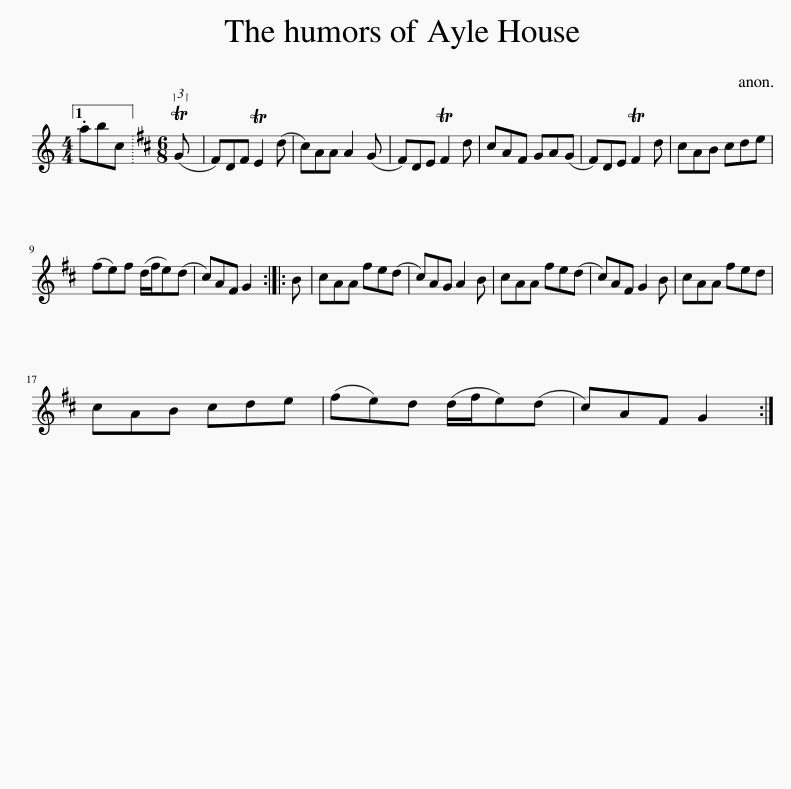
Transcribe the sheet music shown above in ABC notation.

X:1
L:1/8
M:4/4
I:linebreak $
K:C
V:1 treble
V:1
 .abc ||[K:D][M:6/8] (3:2:1(TG x/12 | F)DF TE2 (d | c)AA A2 (G | F)DE TF2 d | %5
 cAF GA(G | F)DE TF2 d | cAB cde |$ (fe)f (d/f/e)(d | c)AF G2 :: %10
 B | cAA fe(d | c)AG A2 B | cAA fe(d | c)AF G2 B | %15
 cAA fed |$ cAB cde | (fe)d (d/f/e)(d | c)AF G2 :| %19
